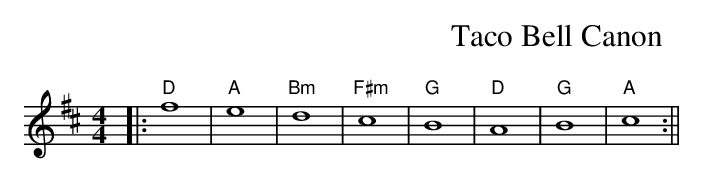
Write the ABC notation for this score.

X:1
T:Taco Bell Canon
M:4/4
L:1/8
K:D
|:"D"f8 | "A"e8 |"Bm"d8 | "F#m"c8 | "G"B8 | "D"A8 | "G"B8 | "A"c8 :||
